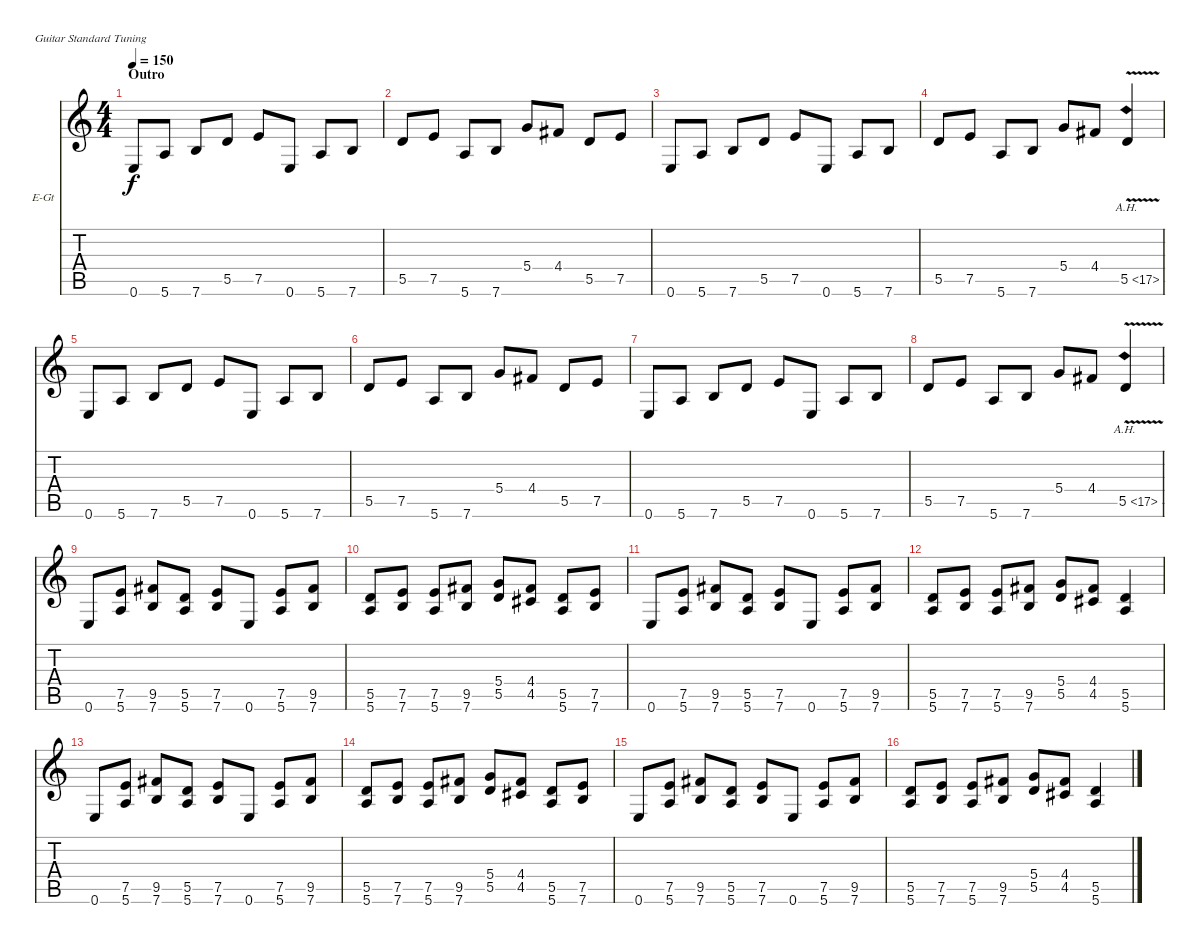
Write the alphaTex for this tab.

\bracketExtendMode nobrackets
\firstSystemTrackNameOrientation horizontal
\otherSystemsTrackNameOrientation horizontal
\track ("Rhythm Guitar" "E-Gt") {instrument electricguitarclean}
\staff {score tabs}
\tuning (E4 B3 G3 D3 A2 E2)
\ts (4 4)
\beaming (8 2 2 2 2)
\section ("" "Outro")
\tempo 150
\clef g2
\scale
0.409524
\ks c
0.6.8{dy f} 5.6.8 7.6.8 5.5.8 7.5.8 0.6.8 5.6.8 7.6.8 |
\scale
0.295238 5.5.8 7.5.8 5.6.8 7.6.8 5.4.8 4.4.8 5.5.8 7.5.8 |
\scale
0.295238 0.6.8 5.6.8 7.6.8 5.5.8 7.5.8 0.6.8 5.6.8 7.6.8 |
\scale
0.333333 5.5.8 7.5.8 5.6.8 7.6.8 5.4.8 4.4.8 5.5{ah 12 v}.4 |
\scale
0.333333 0.6.8 5.6.8 7.6.8 5.5.8 7.5.8 0.6.8 5.6.8 7.6.8 |
\scale
0.333333 5.5.8 7.5.8 5.6.8 7.6.8 5.4.8 4.4.8 5.5.8 7.5.8 |
\scale
0.333333 0.6.8 5.6.8 7.6.8 5.5.8 7.5.8 0.6.8 5.6.8 7.6.8 |
\scale
0.333333 5.5.8 7.5.8 5.6.8 7.6.8 5.4.8 4.4.8 5.5{ah 12 v}.4 |
\scale
0.333333 0.6.8 (7.5 5.6).8 (9.5 7.6).8 (5.5 5.6).8 (7.5 7.6).8 0.6.8 (7.5 5.6).8 (9.5 7.6).8 |
\scale
0.333333 (5.5 5.6).8 (7.5 7.6).8 (7.5 5.6).8 (9.5 7.6).8 (5.4 5.5).8 (4.4 4.5).8 (5.5 5.6).8 (7.5 7.6).8 |
\scale
0.333333 0.6.8 (7.5 5.6).8 (9.5 7.6).8 (5.5 5.6).8 (7.5 7.6).8 0.6.8 (7.5 5.6).8 (9.5 7.6).8 |
\scale
0.333333 (5.5 5.6).8 (7.5 7.6).8 (7.5 5.6).8 (9.5 7.6).8 (5.4 5.5).8 (4.4 4.5).8 (5.5 5.6).4 |
\scale
0.333333 0.6.8 (7.5 5.6).8 (9.5 7.6).8 (5.5 5.6).8 (7.5 7.6).8 0.6.8 (7.5 5.6).8 (9.5 7.6).8 |
\scale
0.333333 (5.5 5.6).8 (7.5 7.6).8 (7.5 5.6).8 (9.5 7.6).8 (5.4 5.5).8 (4.4 4.5).8 (5.5 5.6).8 (7.5 7.6).8 |
\scale
0.333333 0.6.8 (7.5 5.6).8 (9.5 7.6).8 (5.5 5.6).8 (7.5 7.6).8 0.6.8 (7.5 5.6).8 (9.5 7.6).8 |
\scale
0.295238 (5.5 5.6).8 (7.5 7.6).8 (7.5 5.6).8 (9.5 7.6).8 (5.4 5.5).8 (4.4 4.5).8 (5.5 5.6).4
